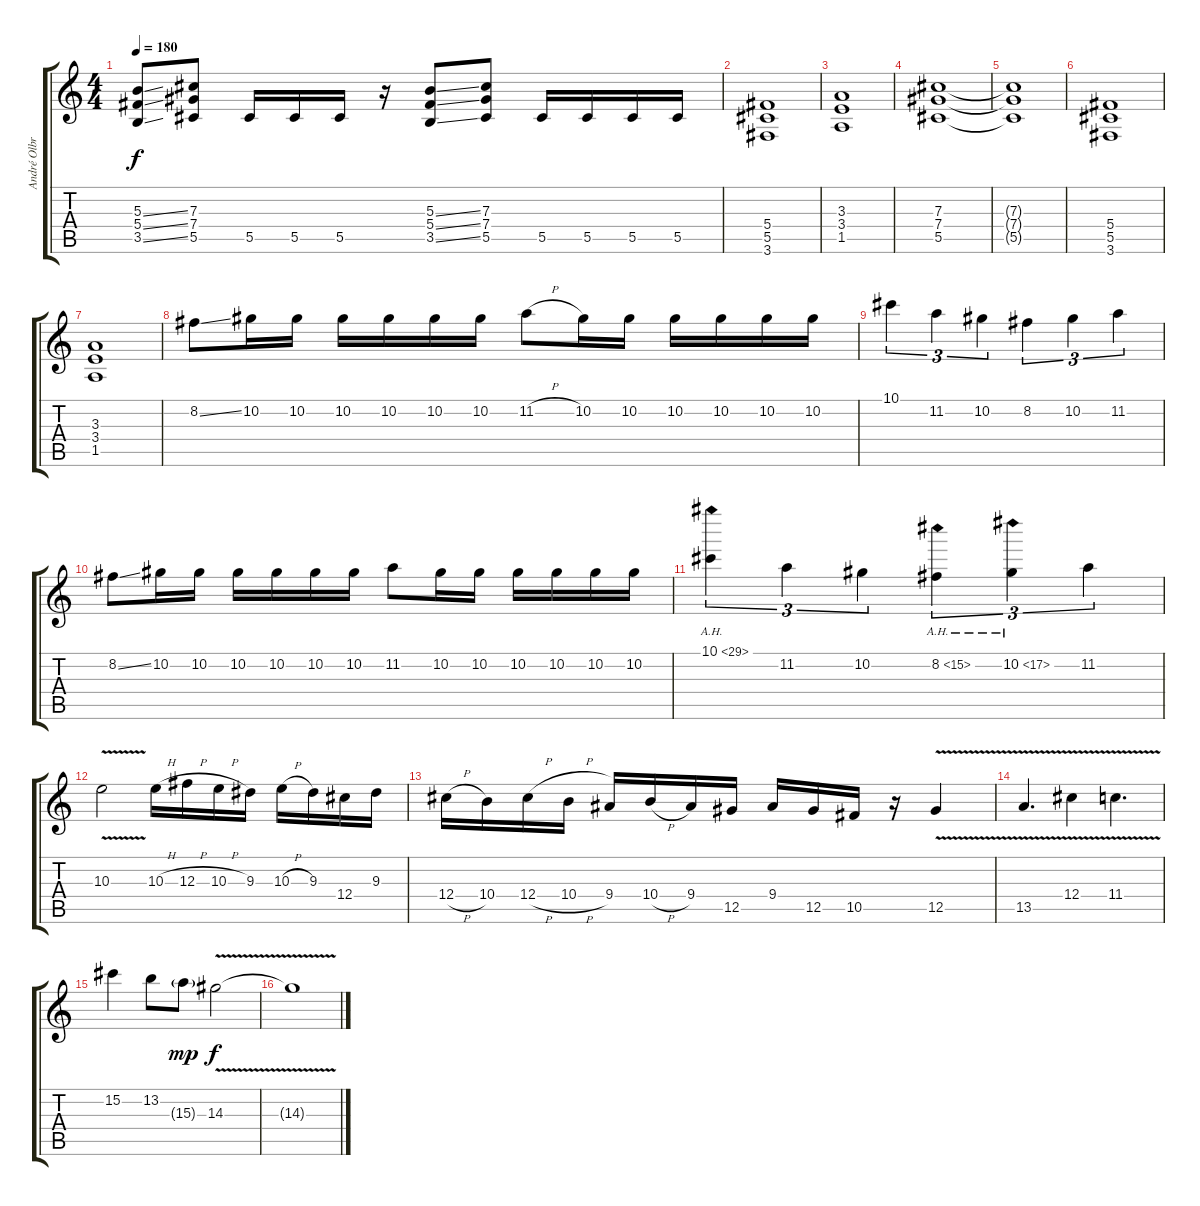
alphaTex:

\track ("André Olbrich" "André Olbr") {instrument distortionguitar}
\staff {score tabs}
\tuning (Eb4 Bb3 Gb3 Db3 Ab2 Eb2) {hide}
\ts (4 4)
\tempo 180
\clef g2
\ks c
(5.3{ss} 5.4{ss} 3.5{ss}).8{dy f} (7.3 7.4 5.5).8 5.5.16 5.5.16 5.5.16 r.16 (5.3{ss} 5.4{ss} 3.5{ss}).8 (7.3 7.4 5.5).8 5.5.16 5.5.16 5.5.16 5.5.16 |
(5.4 5.5 3.6).1 |
(3.3 3.4 1.5).1 |
(7.3 7.4 5.5).1 |
(7.3{t} 7.4{t} 5.5{t}).1 |
(5.4 5.5 3.6).1 |
(3.3 3.4 1.5).1 |
8.2{ss}.8 10.2.16 10.2.16 10.2.16 10.2.16 10.2.16 10.2.16 11.2{h}.8 10.2.16 10.2.16 10.2.16 10.2.16 10.2.16 10.2.16 |
10.1.4{tu (3 2)} 11.2.4{tu (3 2)} 10.2.4{tu (3 2)} 8.2.4{tu (3 2)} 10.2.4{tu (3 2)} 11.2.4{tu (3 2)} |
8.2{ss}.8 10.2.16 10.2.16 10.2.16 10.2.16 10.2.16 10.2.16 11.2.8 10.2.16 10.2.16 10.2.16 10.2.16 10.2.16 10.2.16 |
10.1{ah 19}.4{tu (3 2)} 11.2.4{tu (3 2)} 10.2.4{tu (3 2)} 8.2{ah 7}.4{tu (3 2)} 10.2{ah 7}.4{tu (3 2)} 11.2.4{tu (3 2)} |
10.3{v}.2 10.3{h}.16 12.3{h}.16 10.3{h}.16 9.3.16 10.3{h}.16 9.3.16 12.4.16 9.3.16 |
12.4{h}.16 10.4.16 12.4{h}.16 10.4{h}.16 9.4.16 10.4{h}.16 9.4.16 12.5.16 9.4.16 12.5.16 10.5.16 r.16 12.5{v}.4 |
13.5{v}.4{d} 12.4{v}.4 11.4{v}.4{d} |
15.2.4 13.2.8 15.3{g}.8{dy mp} 14.3{v}.2{dy f} |
14.3{t}.1
